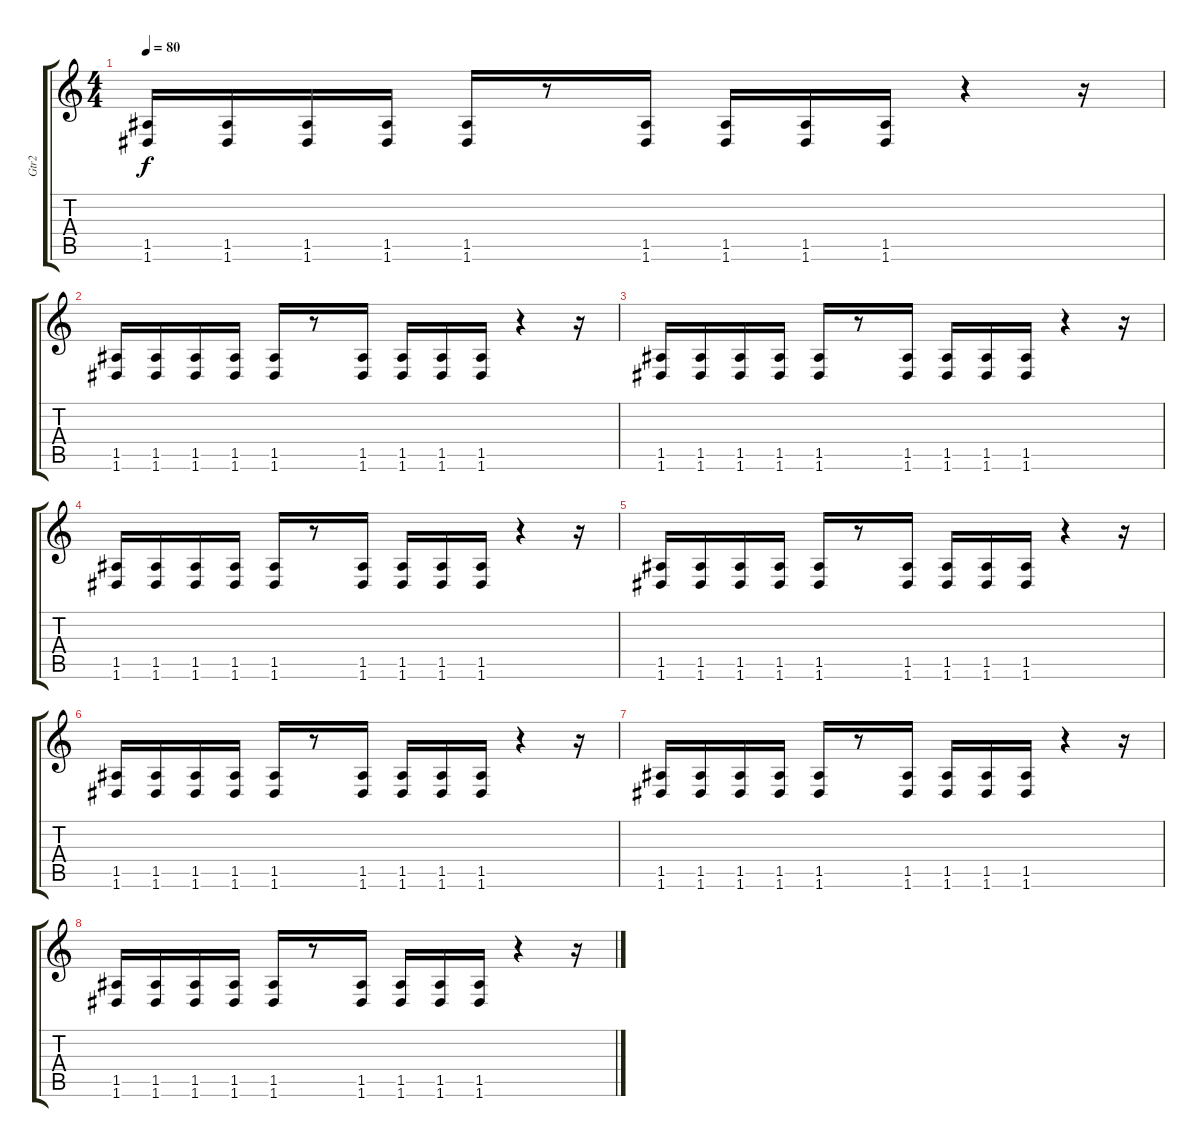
\track ("Gtr2" "Gtr2") {instrument overdrivenguitar}
\staff {score tabs}
\tuning (E4 B3 G3 D3 A2 D2) {hide}
\ts (4 4)
\tempo 80
\clef g2
\ks c
(1.5 1.6).16{dy f} (1.5 1.6).16 (1.5 1.6).16 (1.5 1.6).16 (1.5 1.6).16 r.8 (1.5 1.6).16 (1.5 1.6).16 (1.5 1.6).16 (1.5 1.6).16 r.4 r.16 |
(1.5 1.6).16 (1.5 1.6).16 (1.5 1.6).16 (1.5 1.6).16 (1.5 1.6).16 r.8 (1.5 1.6).16 (1.5 1.6).16 (1.5 1.6).16 (1.5 1.6).16 r.4 r.16 |
(1.5 1.6).16 (1.5 1.6).16 (1.5 1.6).16 (1.5 1.6).16 (1.5 1.6).16 r.8 (1.5 1.6).16 (1.5 1.6).16 (1.5 1.6).16 (1.5 1.6).16 r.4 r.16 |
(1.5 1.6).16 (1.5 1.6).16 (1.5 1.6).16 (1.5 1.6).16 (1.5 1.6).16 r.8 (1.5 1.6).16 (1.5 1.6).16 (1.5 1.6).16 (1.5 1.6).16 r.4 r.16 |
(1.5 1.6).16 (1.5 1.6).16 (1.5 1.6).16 (1.5 1.6).16 (1.5 1.6).16 r.8 (1.5 1.6).16 (1.5 1.6).16 (1.5 1.6).16 (1.5 1.6).16 r.4 r.16 |
(1.5 1.6).16 (1.5 1.6).16 (1.5 1.6).16 (1.5 1.6).16 (1.5 1.6).16 r.8 (1.5 1.6).16 (1.5 1.6).16 (1.5 1.6).16 (1.5 1.6).16 r.4 r.16 |
(1.5 1.6).16 (1.5 1.6).16 (1.5 1.6).16 (1.5 1.6).16 (1.5 1.6).16 r.8 (1.5 1.6).16 (1.5 1.6).16 (1.5 1.6).16 (1.5 1.6).16 r.4 r.16 |
(1.5 1.6).16 (1.5 1.6).16 (1.5 1.6).16 (1.5 1.6).16 (1.5 1.6).16 r.8 (1.5 1.6).16 (1.5 1.6).16 (1.5 1.6).16 (1.5 1.6).16 r.4 r.16
